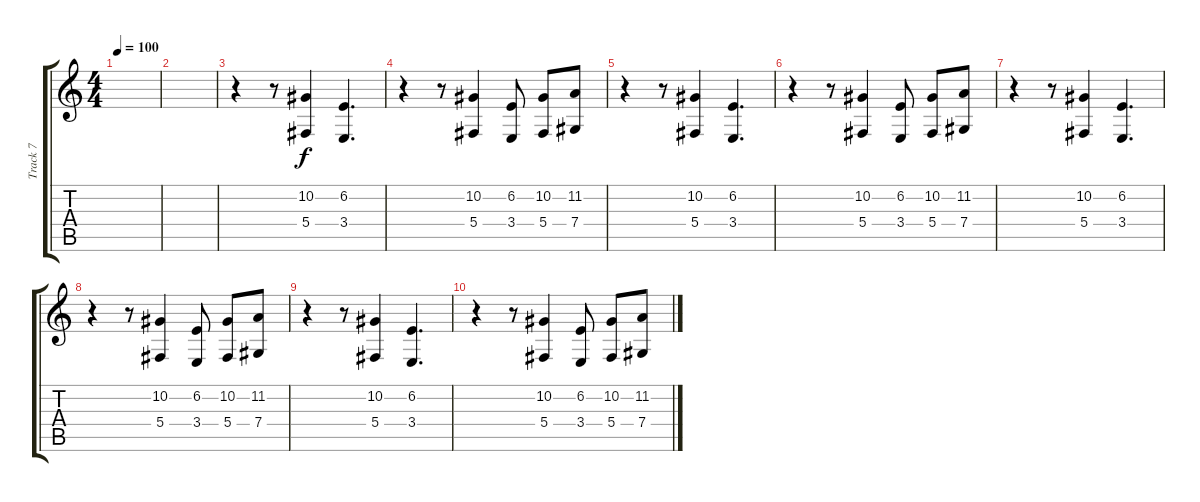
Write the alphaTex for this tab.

\track ("Track 7" "Track 7") {instrument tenorsax}
\staff {score tabs}
\tuning (Eb4 Bb3 Gb3 Db3 Ab2 Eb2) {hide}
\ts (4 4)
\tempo 100
\clef g2
\ks c
|
|
r.4 r.8 (10.2 5.4).4 (6.2 3.4).4{d} |
r.4 r.8 (10.2 5.4).4 (6.2 3.4).8 (10.2 5.4).8 (11.2 7.4).8 |
r.4 r.8 (10.2 5.4).4 (6.2 3.4).4{d} |
r.4 r.8 (10.2 5.4).4 (6.2 3.4).8 (10.2 5.4).8 (11.2 7.4).8 |
r.4 r.8 (10.2 5.4).4 (6.2 3.4).4{d} |
r.4 r.8 (10.2 5.4).4 (6.2 3.4).8 (10.2 5.4).8 (11.2 7.4).8 |
r.4 r.8 (10.2 5.4).4 (6.2 3.4).4{d} |
r.4 r.8 (10.2 5.4).4 (6.2 3.4).8 (10.2 5.4).8 (11.2 7.4).8
